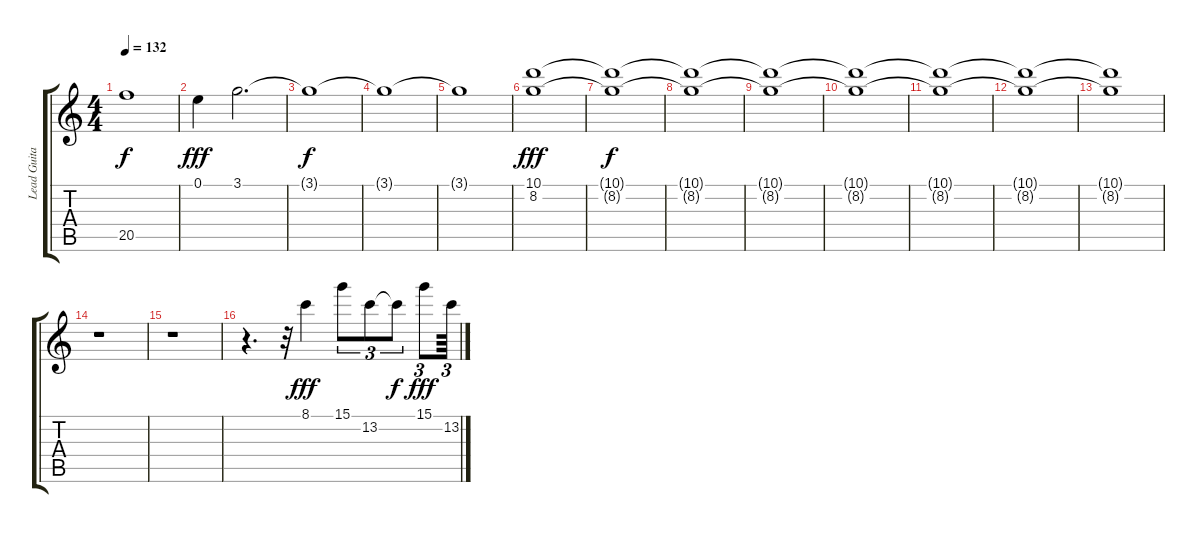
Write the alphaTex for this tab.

\track ("Lead Guitar" "Lead Guita") {instrument distortionguitar}
\staff {score tabs}
\tuning (E4 B3 G3 D3 A2 E2) {hide}
\ts (4 4)
\tempo 132
\clef g2
\ks c
20.5{t}.1{dy f} |
0.1.4{dy fff} 3.1.2{d} |
3.1{t}.1{dy f} |
3.1{t}.1 |
3.1{t}.1 |
(10.1 8.2).1{dy fff} |
(10.1{t} 8.2{t}).1{dy f} |
(10.1{t} 8.2{t}).1 |
(10.1{t} 8.2{t}).1 |
(10.1{t} 8.2{t}).1 |
(10.1{t} 8.2{t}).1 |
(10.1{t} 8.2{t}).1 |
(10.1{t} 8.2{t}).1 |
r.1 |
r.1 |
r.4{d} r.32 8.1.4{dy fff} 15.1.8{tu (3 2)} 13.2.8{tu (3 2)} 13.2{t}.8{tu (3 2) dy f} 15.1.8{tu (3 2) dy fff} 13.2.64{tu (3 2)}
